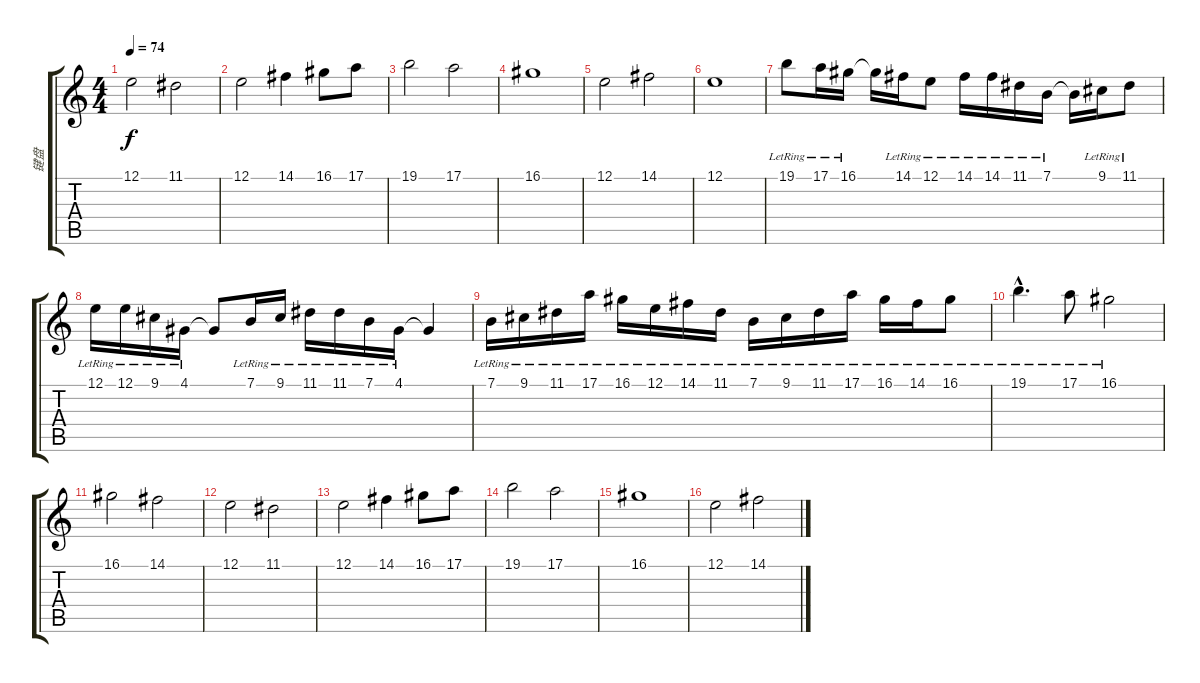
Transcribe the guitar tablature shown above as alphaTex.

\track ("键盘" "键盘") {instrument synthstrings1}
\staff {score tabs}
\tuning (E4 B3 G3 D3 A2 E2) {hide}
\ts (4 4)
\tempo 74
\clef g2
\ks c
12.1.2{dy f} 11.1.2 |
12.1.2 14.1.4 16.1.8 17.1.8 |
19.1.2 17.1.2 |
16.1.1 |
12.1.2 14.1.2 |
12.1.1 |
19.1{lr}.8{volume 16 instrument synthstrings1} 17.1{lr}.16 16.1{lr}.16 16.1{t}.16 14.1{lr}.16 12.1{lr}.8 14.1{lr}.16 14.1{lr}.16 11.1{lr}.16 7.1{lr}.16 7.1{t}.16 9.1{lr}.16 11.1{lr}.8 |
12.1{lr}.16 12.1{lr}.16 9.1{lr}.16 4.1{lr}.16 4.1{t}.8 7.1{lr}.16 9.1{lr}.16 11.1{lr}.16 11.1{lr}.16 7.1{lr}.16 4.1{lr}.16 4.1{t}.4 |
7.1{lr}.16 9.1{lr}.16 11.1{lr}.16 17.1{lr}.16 16.1{lr}.16 12.1{lr}.16 14.1{lr}.16 11.1{lr}.16 7.1{lr}.16 9.1{lr}.16 11.1{lr}.16 17.1{lr}.16 16.1{lr}.16 14.1{lr}.16 16.1{lr}.8 |
19.1{hac lr}.4{d} 17.1{lr}.8 16.1{lr}.2 |
16.1.2{volume 10 instrument synthstrings1} 14.1.2 |
12.1.2 11.1.2 |
12.1.2 14.1.4 16.1.8 17.1.8 |
19.1.2 17.1.2 |
16.1.1 |
12.1.2 14.1.2
